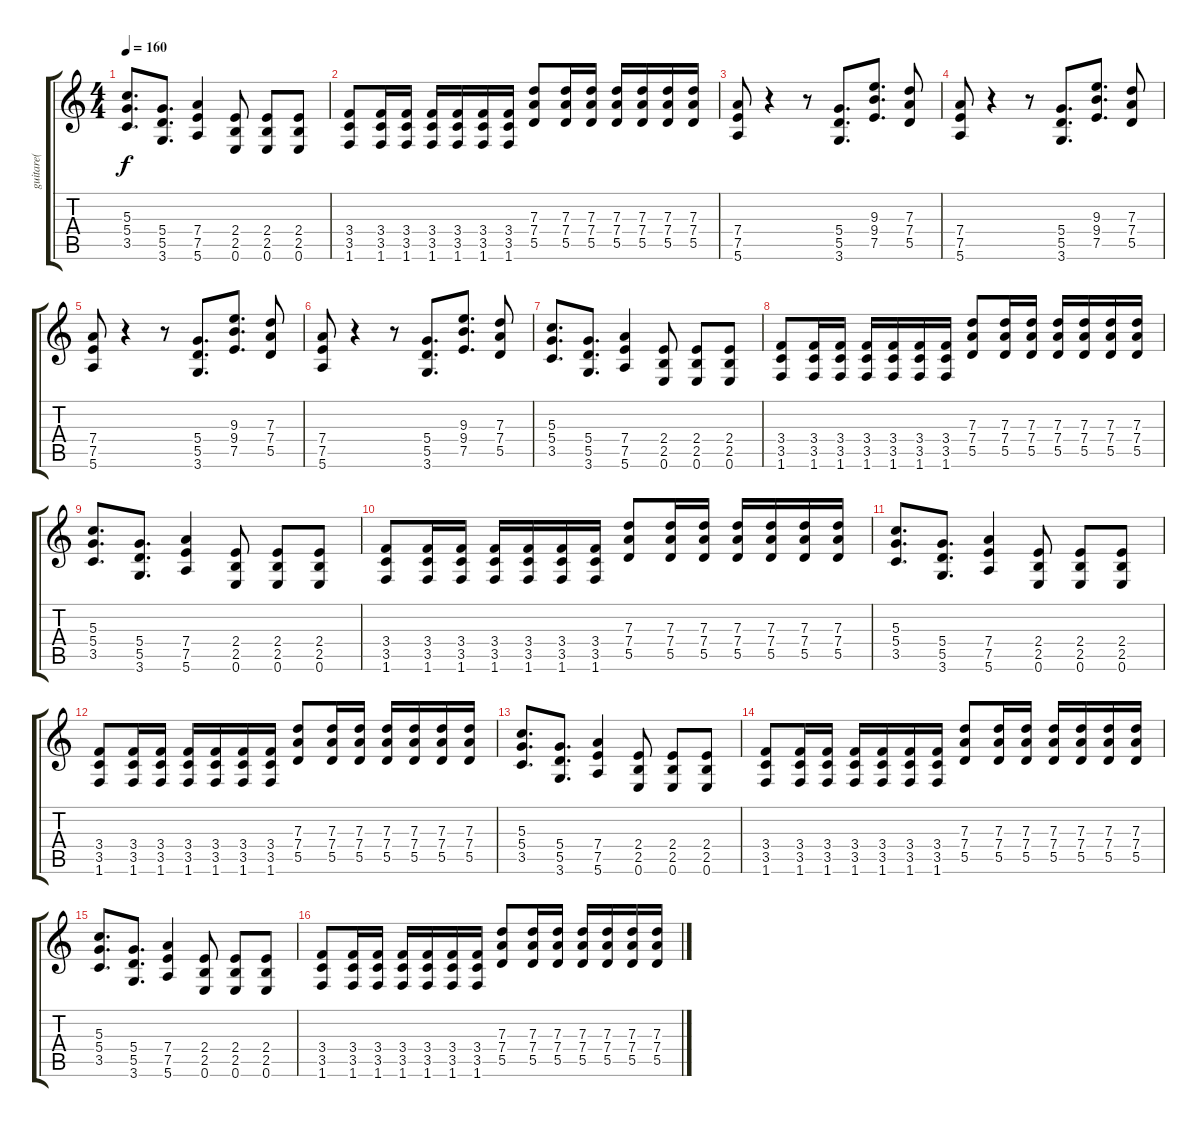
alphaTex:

\track ("guitare(  Lyle Preslar )" "guitare(  ") {instrument distortionguitar}
\staff {score tabs}
\tuning (E4 B3 G3 D3 A2 E2) {hide}
\ts (4 4)
\tempo 160
\clef g2
\ks c
(5.3 5.4 3.5).8{d dy f} (5.4 5.5 3.6).8{d} (7.4 7.5 5.6).4 (2.4 2.5 0.6).8 (2.4 2.5 0.6).8 (2.4 2.5 0.6).8 |
(3.4 3.5 1.6).8 (3.4 3.5 1.6).16 (3.4 3.5 1.6).16 (3.4 3.5 1.6).16 (3.4 3.5 1.6).16 (3.4 3.5 1.6).16 (3.4 3.5 1.6).16 (7.3 7.4 5.5).8 (7.3 7.4 5.5).16 (7.3 7.4 5.5).16 (7.3 7.4 5.5).16 (7.3 7.4 5.5).16 (7.3 7.4 5.5).16 (7.3 7.4 5.5).16 |
(7.4 7.5 5.6).8 r.4 r.8 (5.4 5.5 3.6).8{d} (9.3 9.4 7.5).8{d} (7.3 7.4 5.5).8 |
(7.4 7.5 5.6).8 r.4 r.8 (5.4 5.5 3.6).8{d} (9.3 9.4 7.5).8{d} (7.3 7.4 5.5).8 |
(7.4 7.5 5.6).8 r.4 r.8 (5.4 5.5 3.6).8{d} (9.3 9.4 7.5).8{d} (7.3 7.4 5.5).8 |
(7.4 7.5 5.6).8 r.4 r.8 (5.4 5.5 3.6).8{d} (9.3 9.4 7.5).8{d} (7.3 7.4 5.5).8 |
(5.3 5.4 3.5).8{d} (5.4 5.5 3.6).8{d} (7.4 7.5 5.6).4 (2.4 2.5 0.6).8 (2.4 2.5 0.6).8 (2.4 2.5 0.6).8 |
(3.4 3.5 1.6).8 (3.4 3.5 1.6).16 (3.4 3.5 1.6).16 (3.4 3.5 1.6).16 (3.4 3.5 1.6).16 (3.4 3.5 1.6).16 (3.4 3.5 1.6).16 (7.3 7.4 5.5).8 (7.3 7.4 5.5).16 (7.3 7.4 5.5).16 (7.3 7.4 5.5).16 (7.3 7.4 5.5).16 (7.3 7.4 5.5).16 (7.3 7.4 5.5).16 |
(5.3 5.4 3.5).8{d} (5.4 5.5 3.6).8{d} (7.4 7.5 5.6).4 (2.4 2.5 0.6).8 (2.4 2.5 0.6).8 (2.4 2.5 0.6).8 |
(3.4 3.5 1.6).8 (3.4 3.5 1.6).16 (3.4 3.5 1.6).16 (3.4 3.5 1.6).16 (3.4 3.5 1.6).16 (3.4 3.5 1.6).16 (3.4 3.5 1.6).16 (7.3 7.4 5.5).8 (7.3 7.4 5.5).16 (7.3 7.4 5.5).16 (7.3 7.4 5.5).16 (7.3 7.4 5.5).16 (7.3 7.4 5.5).16 (7.3 7.4 5.5).16 |
(5.3 5.4 3.5).8{d} (5.4 5.5 3.6).8{d} (7.4 7.5 5.6).4 (2.4 2.5 0.6).8 (2.4 2.5 0.6).8 (2.4 2.5 0.6).8 |
(3.4 3.5 1.6).8 (3.4 3.5 1.6).16 (3.4 3.5 1.6).16 (3.4 3.5 1.6).16 (3.4 3.5 1.6).16 (3.4 3.5 1.6).16 (3.4 3.5 1.6).16 (7.3 7.4 5.5).8 (7.3 7.4 5.5).16 (7.3 7.4 5.5).16 (7.3 7.4 5.5).16 (7.3 7.4 5.5).16 (7.3 7.4 5.5).16 (7.3 7.4 5.5).16 |
(5.3 5.4 3.5).8{d} (5.4 5.5 3.6).8{d} (7.4 7.5 5.6).4 (2.4 2.5 0.6).8 (2.4 2.5 0.6).8 (2.4 2.5 0.6).8 |
(3.4 3.5 1.6).8 (3.4 3.5 1.6).16 (3.4 3.5 1.6).16 (3.4 3.5 1.6).16 (3.4 3.5 1.6).16 (3.4 3.5 1.6).16 (3.4 3.5 1.6).16 (7.3 7.4 5.5).8 (7.3 7.4 5.5).16 (7.3 7.4 5.5).16 (7.3 7.4 5.5).16 (7.3 7.4 5.5).16 (7.3 7.4 5.5).16 (7.3 7.4 5.5).16 |
(5.3 5.4 3.5).8{d} (5.4 5.5 3.6).8{d} (7.4 7.5 5.6).4 (2.4 2.5 0.6).8 (2.4 2.5 0.6).8 (2.4 2.5 0.6).8 |
(3.4 3.5 1.6).8 (3.4 3.5 1.6).16 (3.4 3.5 1.6).16 (3.4 3.5 1.6).16 (3.4 3.5 1.6).16 (3.4 3.5 1.6).16 (3.4 3.5 1.6).16 (7.3 7.4 5.5).8 (7.3 7.4 5.5).16 (7.3 7.4 5.5).16 (7.3 7.4 5.5).16 (7.3 7.4 5.5).16 (7.3 7.4 5.5).16 (7.3 7.4 5.5).16
